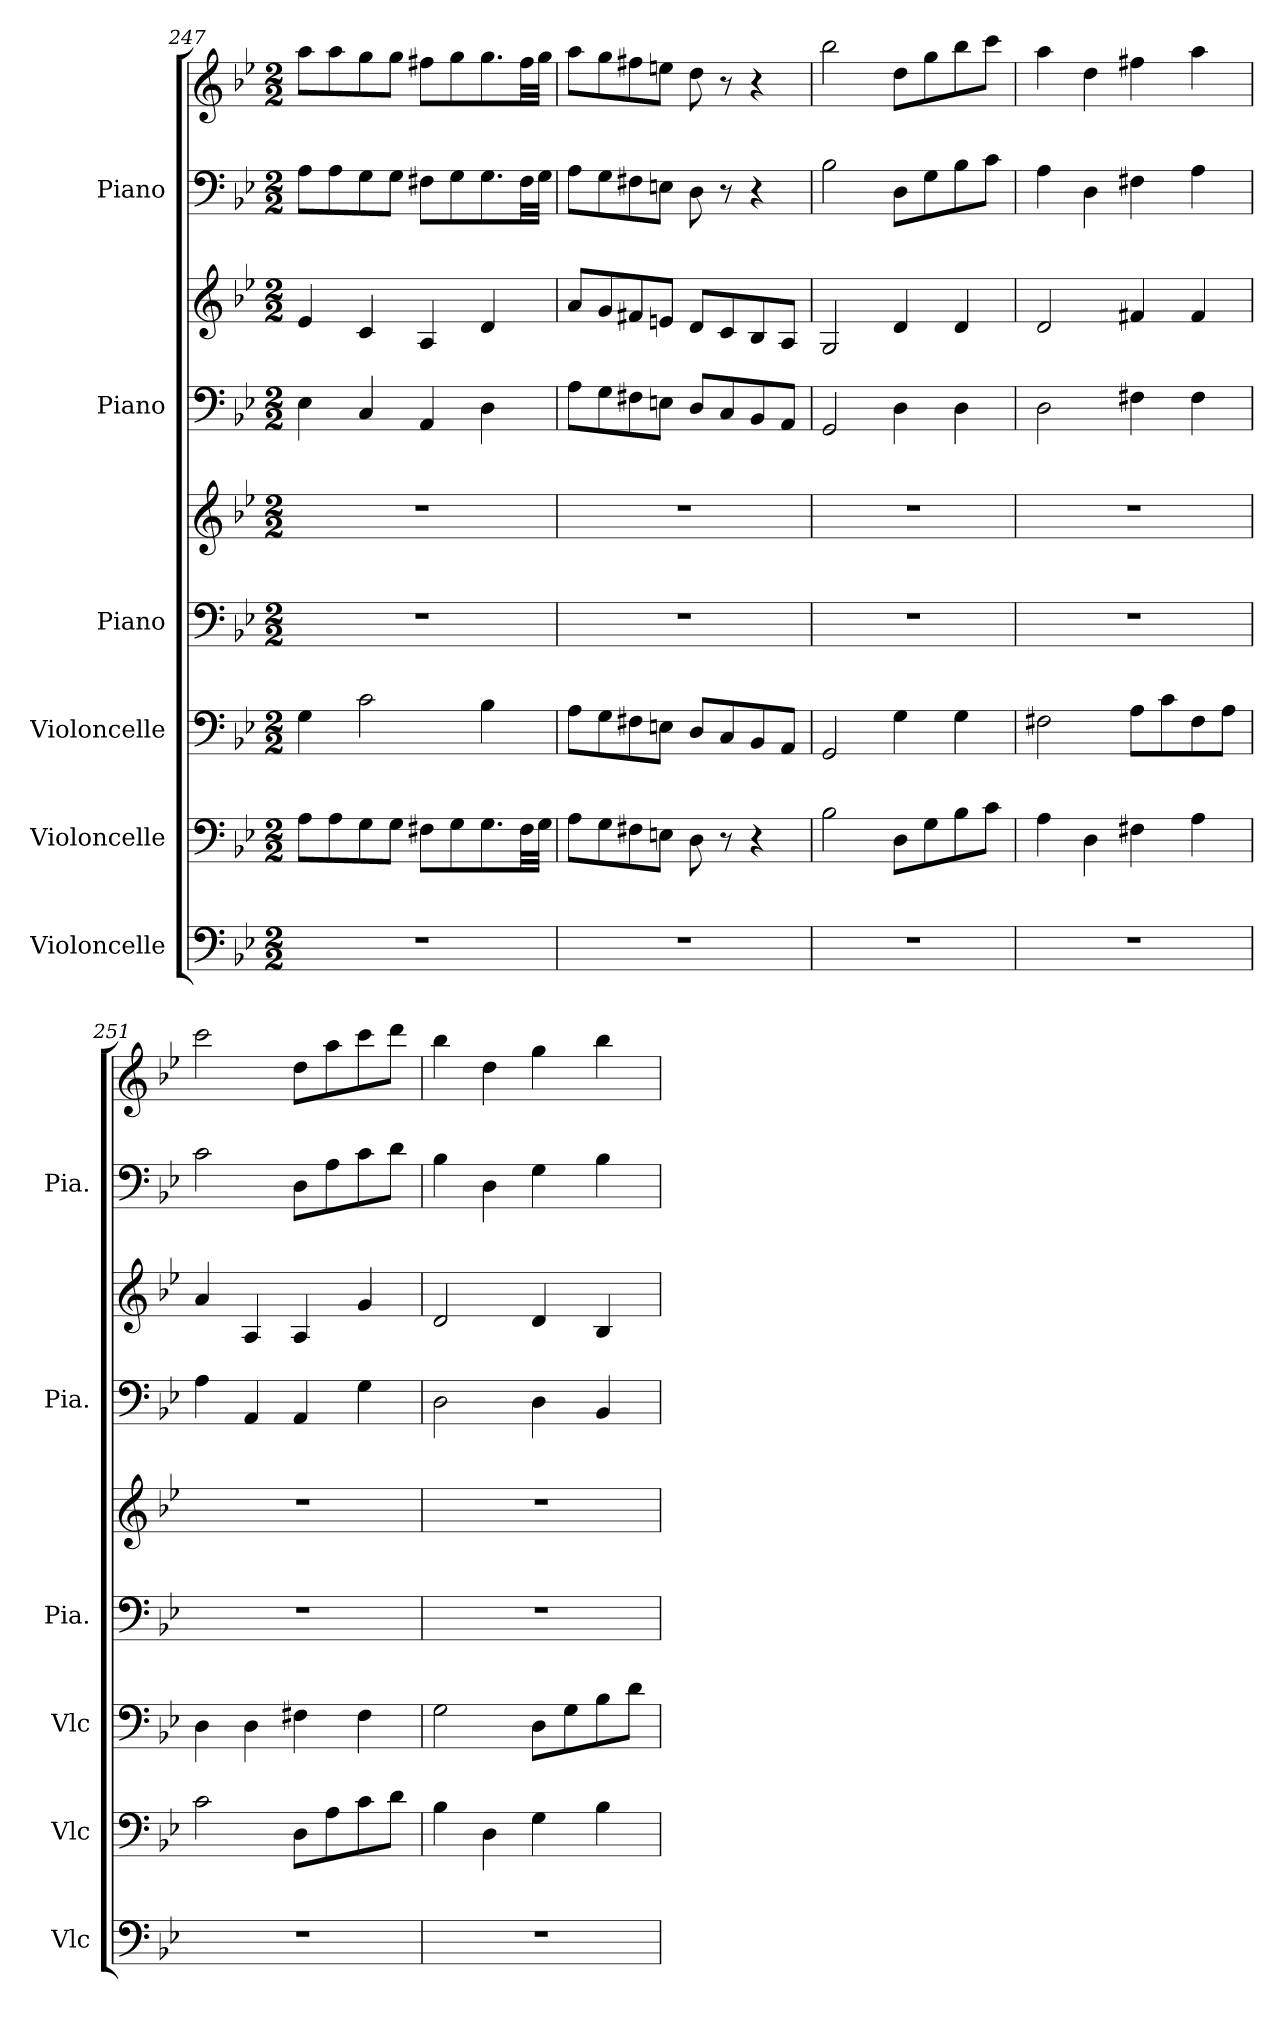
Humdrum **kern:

**kern	**kern	**kern	**kern	**kern	**kern	**kern	**kern	**kern
*part6	*part5	*part4	*part3	*part3	*part2	*part2	*part1	*part1
*staff9	*staff8	*staff7	*staff6	*staff5	*staff4	*staff3	*staff2	*staff1
*I"Violoncelle	*I"Violoncelle	*I"Violoncelle	*I"Piano	*	*I"Piano	*	*I"Piano	*
*I'Vlc	*I'Vlc	*I'Vlc	*I'Pia.	*	*I'Pia.	*	*I'Pia.	*
!!LO:PB:g=z
*clefF4	*clefF4	*clefF4	*clefF4	*clefG2	*clefF4	*clefG2	*clefF4	*clefG2
*k[b-e-]	*k[b-e-]	*k[b-e-]	*k[b-e-]	*k[b-e-]	*k[b-e-]	*k[b-e-]	*k[b-e-]	*k[b-e-]
*M2/2	*M2/2	*M2/2	*M2/2	*M2/2	*M2/2	*M2/2	*M2/2	*M2/2
=247	=247	=247	=247	=247	=247	=247	=247	=247
1r	8A\L	4G\	1r	1r	4E-\	4e-/	8A\L	8aa\L
.	8A\	.	.	.	.	.	8A\	8aa\
.	8G\	2c\	.	.	4C/	4c/	8G\	8gg\
.	8G\J	.	.	.	.	.	8G\J	8gg\J
.	8F#X\L	.	.	.	4AA/	4A/	8F#X\L	8ff#X\L
.	8G\	.	.	.	.	.	8G\	8gg\
.	8.G\	4B-\	.	.	4D\	4d/	8.G\	8.gg\
.	32F#\LL	.	.	.	.	.	32F#\LL	32ff#\LL
.	32G\JJJ	.	.	.	.	.	32G\JJJ	32gg\JJJ
=248	=248	=248	=248	=248	=248	=248	=248	=248
1r	8A\L	8A\L	1r	1r	8A\L	8a/L	8A\L	8aa\L
.	8G\	8G\	.	.	8G\	8g/	8G\	8gg\
.	8F#X\	8F#X\	.	.	8F#X\	8f#X/	8F#X\	8ff#X\
.	8En\J	8En\J	.	.	8En\J	8en/J	8En\J	8een\J
.	8D\	8D/L	.	.	8D/L	8d/L	8D\	8dd\
.	8r	8C/	.	.	8C/	8c/	8r	8r
.	4r	8BB-/	.	.	8BB-/	8B-/	4r	4r
.	.	8AA/J	.	.	8AA/J	8A/J	.	.
=249	=249	=249	=249	=249	=249	=249	=249	=249
1r	2B-\	2GG/	1r	1r	2GG/	2G/	2B-\	2bb-\
.	8D\L	4G\	.	.	4D\	4d/	8D\L	8dd\L
.	8G\	.	.	.	.	.	8G\	8gg\
.	8B-\	4G\	.	.	4D\	4d/	8B-\	8bb-\
.	8c\J	.	.	.	.	.	8c\J	8ccc\J
=250	=250	=250	=250	=250	=250	=250	=250	=250
1r	4A\	2F#X\	1r	1r	2D\	2d/	4A\	4aa\
.	4D\	.	.	.	.	.	4D\	4dd\
.	4F#X\	8A\L	.	.	4F#X\	4f#X/	4F#X\	4ff#X\
.	.	8c\	.	.	.	.	.	.
.	4A\	8F#\	.	.	4F#\	4f#/	4A\	4aa\
.	.	8A\J	.	.	.	.	.	.
!!LO:PB:g=z
=251	=251	=251	=251	=251	=251	=251	=251	=251
1r	2c\	4D\	1r	1r	4A\	4a/	2c\	2ccc\
.	.	4D\	.	.	4AA/	4A/	.	.
.	8D\L	4F#X\	.	.	4AA/	4A/	8D\L	8dd\L
.	8A\	.	.	.	.	.	8A\	8aa\
.	8c\	4F#\	.	.	4G\	4g/	8c\	8ccc\
.	8d\J	.	.	.	.	.	8d\J	8ddd\J
=252	=252	=252	=252	=252	=252	=252	=252	=252
1r	4B-\	2G\	1r	1r	2D\	2d/	4B-\	4bb-\
.	4D\	.	.	.	.	.	4D\	4dd\
.	4G\	8D\L	.	.	4D\	4d/	4G\	4gg\
.	.	8G\	.	.	.	.	.	.
.	4B-\	8B-\	.	.	4BB-/	4B-/	4B-\	4bb-\
.	.	8d\J	.	.	.	.	.	.
=	=	=	=	=	=	=	=	=
*-	*-	*-	*-	*-	*-	*-	*-	*-
